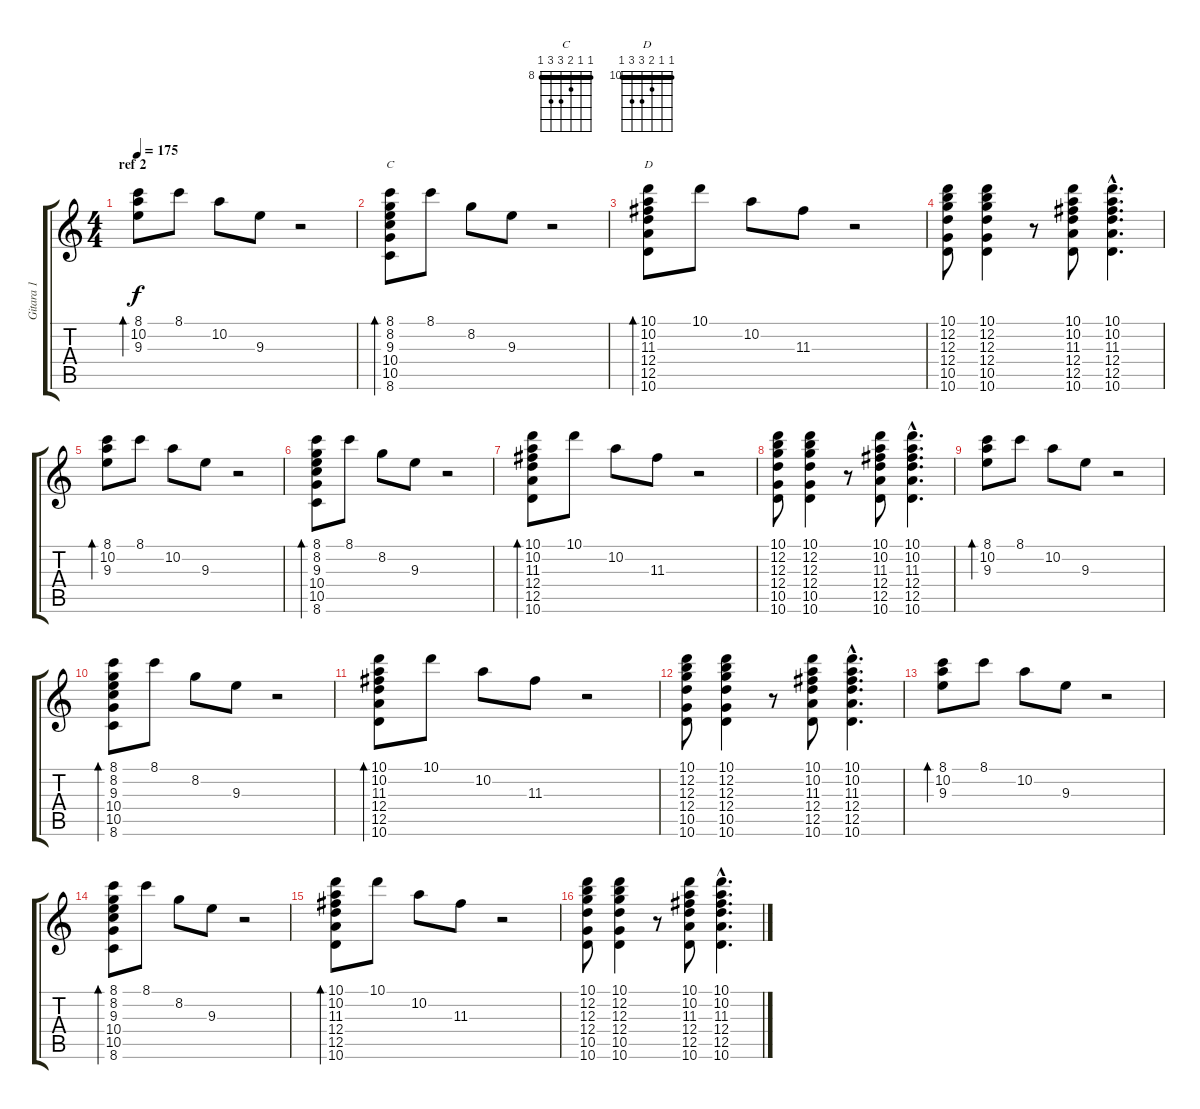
\track ("Gitara 1" "Gitara 1") {instrument overdrivenguitar}
\staff {score tabs}
\tuning (E4 B3 G3 D3 A2 E2) {hide}
\chord ("C" 8 8 9 10 10 8) {firstfret 8 barre 8}
\chord ("D" 10 10 11 12 12 10) {firstfret 10 barre 10}
\ts (4 4)
\section ("" "ref 2")
\tempo 175
\clef g2
\ks c
(8.1 10.2 9.3).8{bd 480 dy f instrument electricguitarclean} 8.1.8 10.2.8 9.3.8 r.2 |
(8.1 8.2 9.3 10.4 10.5 8.6).8{bd 240 ch "C"} 8.1.8 8.2.8 9.3.8 r.2 |
(10.1 10.2 11.3 12.4 12.5 10.6).8{bd 240 ch "D"} 10.1.8 10.2.8 11.3.8 r.2 |
(10.1 12.2 12.3 12.4 10.5 10.6).8 (10.1 12.2 12.3 12.4 10.5 10.6).4 r.8 (10.1 10.2 11.3 12.4 12.5 10.6).8 (10.1{hac} 10.2{hac} 11.3{hac} 12.4{hac} 12.5{hac} 10.6{hac}).4{d} |
(8.1 10.2 9.3).8{bd 480} 8.1.8 10.2.8 9.3.8 r.2 |
(8.1 8.2 9.3 10.4 10.5 8.6).8{bd 240} 8.1.8 8.2.8 9.3.8 r.2 |
(10.1 10.2 11.3 12.4 12.5 10.6).8{bd 240} 10.1.8 10.2.8 11.3.8 r.2 |
(10.1 12.2 12.3 12.4 10.5 10.6).8 (10.1 12.2 12.3 12.4 10.5 10.6).4 r.8 (10.1 10.2 11.3 12.4 12.5 10.6).8 (10.1{hac} 10.2{hac} 11.3{hac} 12.4{hac} 12.5{hac} 10.6{hac}).4{d} |
(8.1 10.2 9.3).8{bd 480} 8.1.8 10.2.8 9.3.8 r.2 |
(8.1 8.2 9.3 10.4 10.5 8.6).8{bd 240} 8.1.8 8.2.8 9.3.8 r.2 |
(10.1 10.2 11.3 12.4 12.5 10.6).8{bd 240} 10.1.8 10.2.8 11.3.8 r.2 |
(10.1 12.2 12.3 12.4 10.5 10.6).8 (10.1 12.2 12.3 12.4 10.5 10.6).4 r.8 (10.1 10.2 11.3 12.4 12.5 10.6).8 (10.1{hac} 10.2{hac} 11.3{hac} 12.4{hac} 12.5{hac} 10.6{hac}).4{d} |
(8.1 10.2 9.3).8{bd 480} 8.1.8 10.2.8 9.3.8 r.2 |
(8.1 8.2 9.3 10.4 10.5 8.6).8{bd 240} 8.1.8 8.2.8 9.3.8 r.2 |
(10.1 10.2 11.3 12.4 12.5 10.6).8{bd 240} 10.1.8 10.2.8 11.3.8 r.2 |
(10.1 12.2 12.3 12.4 10.5 10.6).8 (10.1 12.2 12.3 12.4 10.5 10.6).4 r.8 (10.1 10.2 11.3 12.4 12.5 10.6).8 (10.1{hac} 10.2{hac} 11.3{hac} 12.4{hac} 12.5{hac} 10.6{hac}).4{d}
